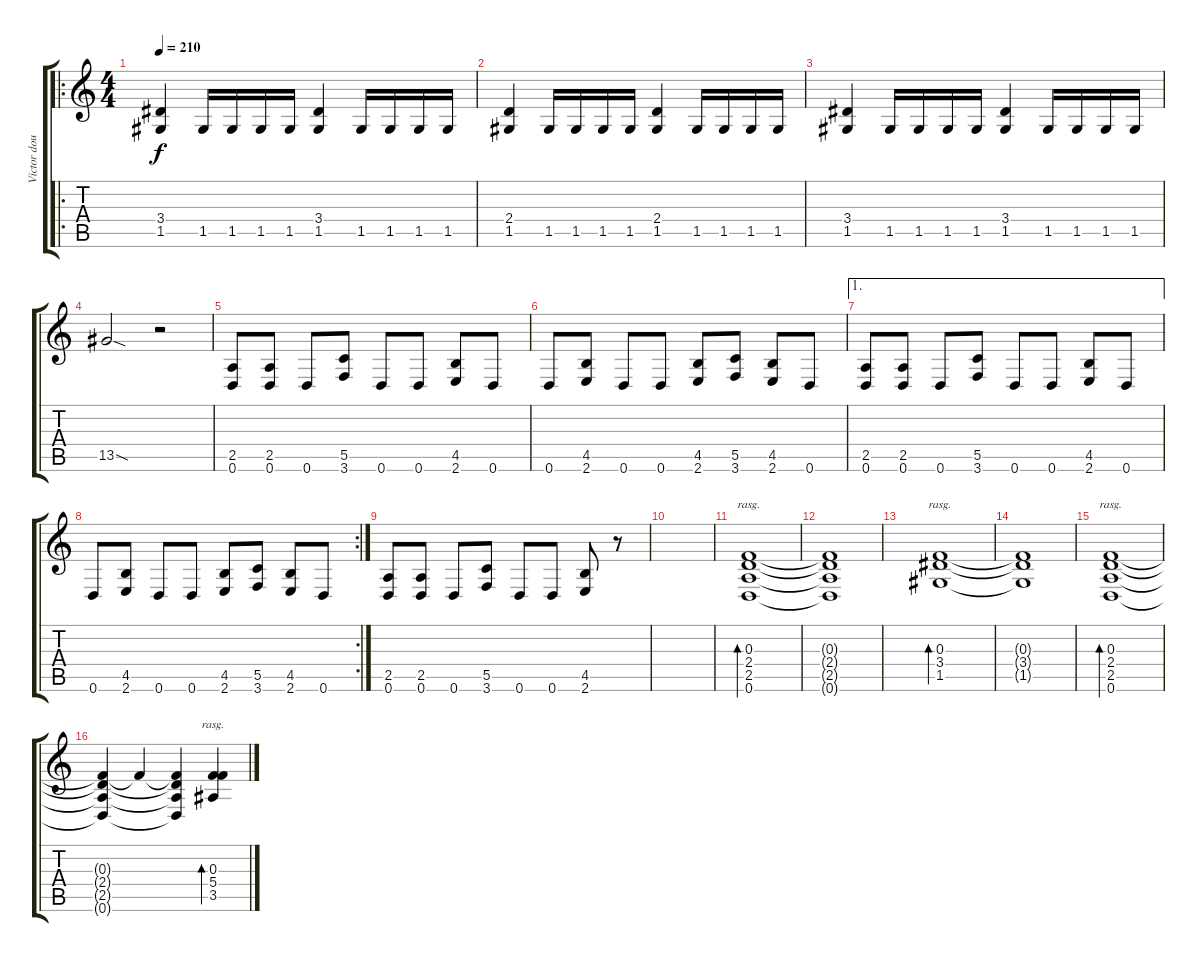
\track ("Victor double" "Victor dou") {instrument acousticguitarsteel}
\staff {score tabs}
\tuning (D4 A3 F3 C3 G2 D2) {hide}
\ro
\ts (4 4)
\tempo 210
\clef g2
\ks c
(3.4 1.5).4{dy f} 1.5.16 1.5.16 1.5.16 1.5.16 (3.4 1.5).4 1.5.16 1.5.16 1.5.16 1.5.16 |
(2.4 1.5).4 1.5.16 1.5.16 1.5.16 1.5.16 (2.4 1.5).4 1.5.16 1.5.16 1.5.16 1.5.16 |
(3.4 1.5).4 1.5.16 1.5.16 1.5.16 1.5.16 (3.4 1.5).4 1.5.16 1.5.16 1.5.16 1.5.16 |
13.5{sod}.2 r.2 |
(2.5 0.6).8 (2.5 0.6).8 0.6.8 (5.5 3.6).8 0.6.8 0.6.8 (4.5 2.6).8 0.6.8 |
0.6.8 (4.5 2.6).8 0.6.8 0.6.8 (4.5 2.6).8 (5.5 3.6).8 (4.5 2.6).8 0.6.8 |
\ae 1
(2.5 0.6).8 (2.5 0.6).8 0.6.8 (5.5 3.6).8 0.6.8 0.6.8 (4.5 2.6).8 0.6.8 |
\rc 2
0.6.8 (4.5 2.6).8 0.6.8 0.6.8 (4.5 2.6).8 (5.5 3.6).8 (4.5 2.6).8 0.6.8 |
(2.5 0.6).8 (2.5 0.6).8 0.6.8 (5.5 3.6).8 0.6.8 0.6.8 (4.5 2.6).8 r.8 |
|
(0.3 2.4 2.5 0.6).1{bd 120 rasg ii instrument acousticguitarsteel} |
(0.3{t} 2.4{t} 2.5{t} 0.6{t}).1 |
(0.3 3.4 1.5).1{bd 120 rasg ii} |
(0.3{t} 3.4{t} 1.5{t}).1 |
(0.3 2.4 2.5 0.6).1{bd 120 rasg ii} |
(0.3{t} 2.4{t} 2.5{t} 0.6{t}).4 0.3{t}.4 (0.3{t} 2.4{t} 2.5{t} 0.6{t}).4 (0.3 5.4 3.5).4{bd 120 rasg ii}
